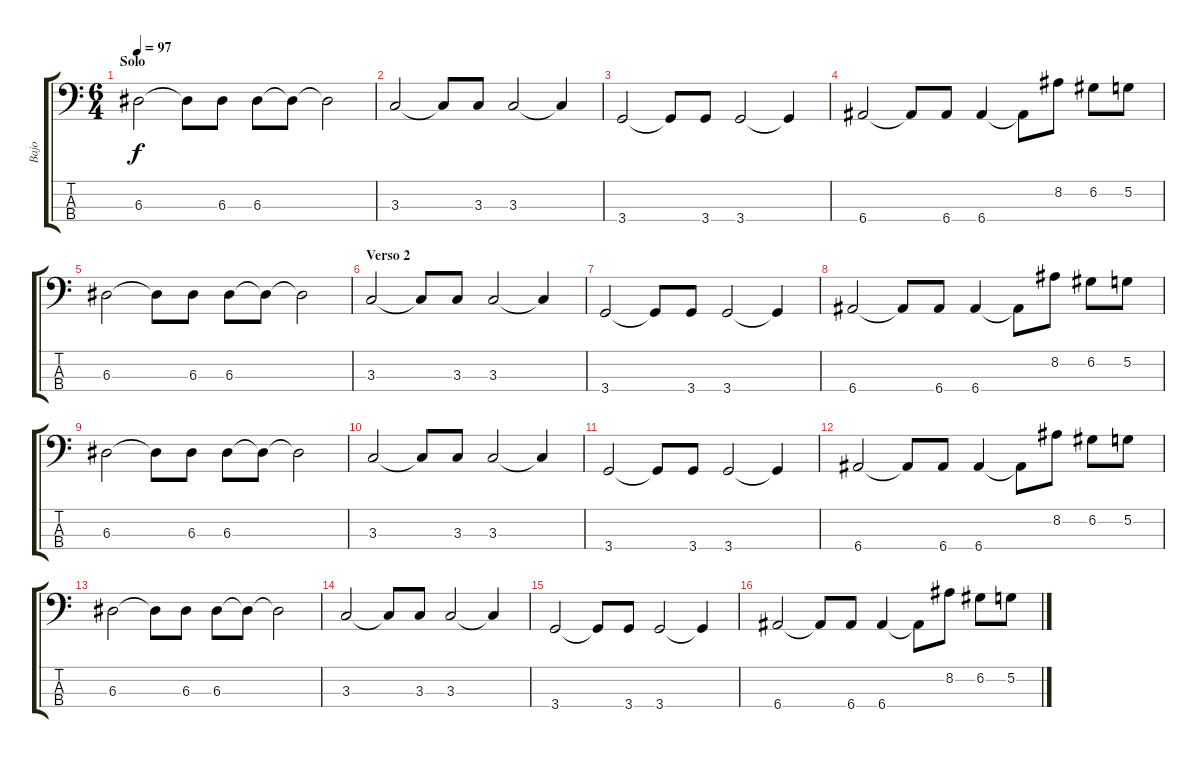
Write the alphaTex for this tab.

\track ("Bajo" "Bajo") {instrument electricbasspick}
\staff {score tabs}
\tuning (G2 D2 A1 E1) {hide}
\ts (6 4)
\section ("" "Solo")
\tempo 97
\clef f4
\ks c
6.3.2{dy f} 6.3{t}.8 6.3.8 6.3.8 6.3{t}.8 6.3{t}.2 |
3.3.2 3.3{t}.8 3.3.8 3.3.2 3.3{t}.4 |
3.4.2 3.4{t}.8 3.4.8 3.4.2 3.4{t}.4 |
6.4.2 6.4{t}.8 6.4.8 6.4.4 6.4{t}.8 8.2.8 6.2.8 5.2.8 |
6.3.2 6.3{t}.8 6.3.8 6.3.8 6.3{t}.8 6.3{t}.2 |
\section ("" "Verso 2")
3.3.2 3.3{t}.8 3.3.8 3.3.2 3.3{t}.4 |
3.4.2 3.4{t}.8 3.4.8 3.4.2 3.4{t}.4 |
6.4.2 6.4{t}.8 6.4.8 6.4.4 6.4{t}.8 8.2.8 6.2.8 5.2.8 |
6.3.2 6.3{t}.8 6.3.8 6.3.8 6.3{t}.8 6.3{t}.2 |
3.3.2 3.3{t}.8 3.3.8 3.3.2 3.3{t}.4 |
3.4.2 3.4{t}.8 3.4.8 3.4.2 3.4{t}.4 |
6.4.2 6.4{t}.8 6.4.8 6.4.4 6.4{t}.8 8.2.8 6.2.8 5.2.8 |
6.3.2 6.3{t}.8 6.3.8 6.3.8 6.3{t}.8 6.3{t}.2 |
3.3.2 3.3{t}.8 3.3.8 3.3.2 3.3{t}.4 |
3.4.2 3.4{t}.8 3.4.8 3.4.2 3.4{t}.4 |
6.4.2 6.4{t}.8 6.4.8 6.4.4 6.4{t}.8 8.2.8 6.2.8 5.2.8
